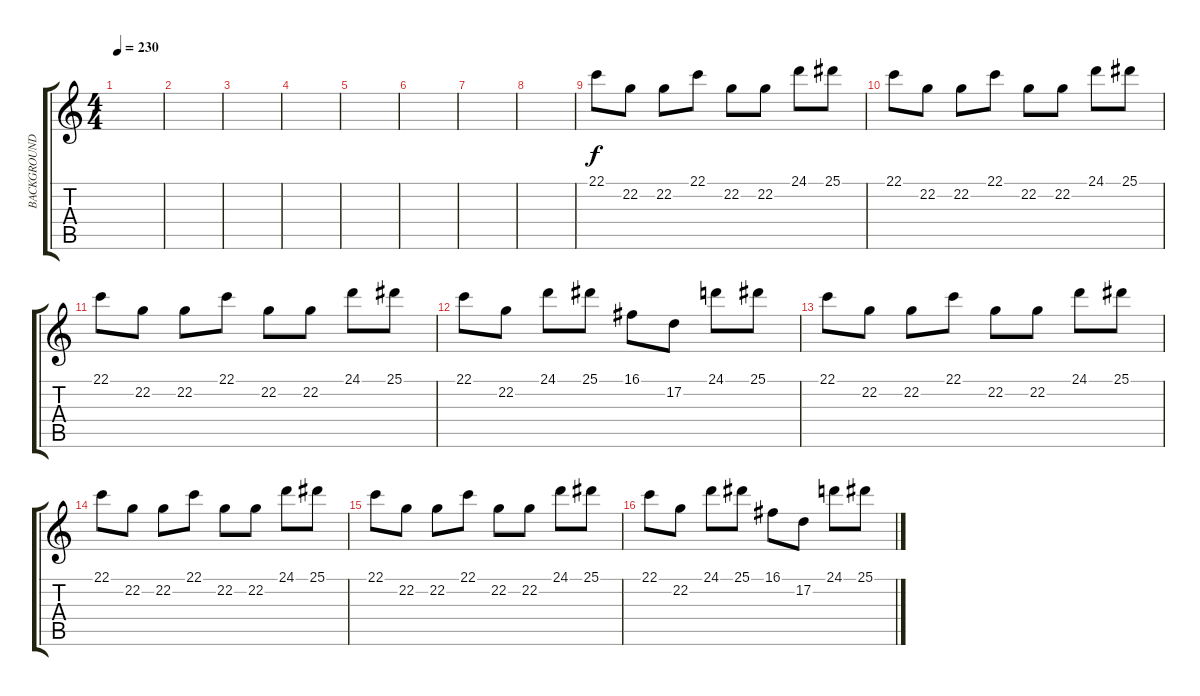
\track ("BACKGROUND SYNTH" "BACKGROUND") {instrument lead2sawtooth}
\staff {score tabs}
\tuning (D4 A3 F3 C3 G2 C2) {hide}
\ts (4 4)
\tempo 230
\clef g2
\ks c
|
|
|
|
|
|
|
|
22.1.8{volume 10} 22.2.8 22.2.8 22.1.8 22.2.8 22.2.8 24.1.8 25.1.8 |
22.1.8 22.2.8 22.2.8 22.1.8 22.2.8 22.2.8 24.1.8 25.1.8 |
22.1.8 22.2.8 22.2.8 22.1.8 22.2.8 22.2.8 24.1.8 25.1.8 |
22.1.8 22.2.8 24.1.8 25.1.8 16.1.8 17.2.8 24.1.8 25.1.8 |
22.1.8{volume 10} 22.2.8 22.2.8 22.1.8 22.2.8 22.2.8 24.1.8 25.1.8 |
22.1.8 22.2.8 22.2.8 22.1.8 22.2.8 22.2.8 24.1.8 25.1.8 |
22.1.8 22.2.8 22.2.8 22.1.8 22.2.8 22.2.8 24.1.8 25.1.8 |
22.1.8 22.2.8 24.1.8 25.1.8 16.1.8 17.2.8 24.1.8 25.1.8
